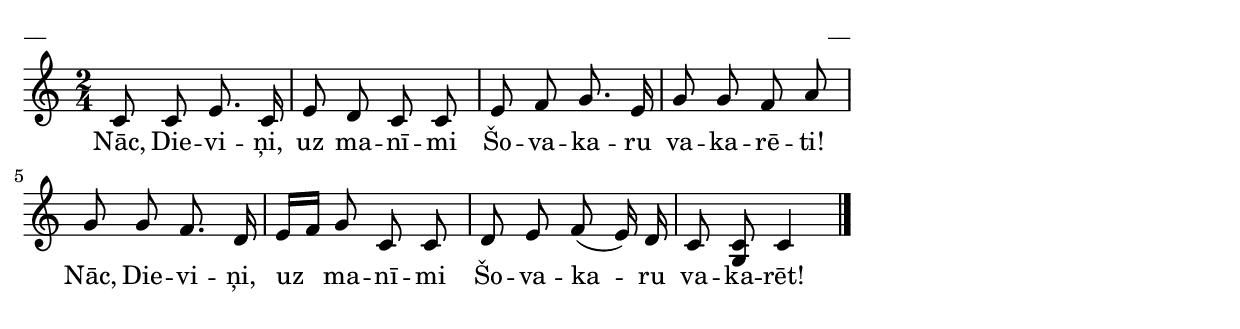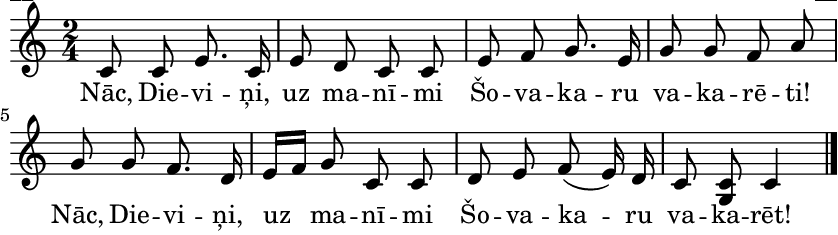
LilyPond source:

\version "2.13.18"
#(ly:set-option 'crop #t)

%\header {
%    title = "Nāc, Dieviņi, uz manīmi"
%}
% Laivas pasākums, p.6
\paper {
line-width = 14\cm
left-margin = 0.4\cm
between-system-padding = 0.1\cm
between-system-space = 0.1\cm
}
\layout {
indent = #0
ragged-last = ##f
}


voiceA = \relative c' {
\clef "treble"
\key c \major
\time 2/4
c8 c e8. c16 | e8 d c c | e8 f g8. e16 | g8 g f a | 
g8 g f8. d16 | e16[ f] g8 c, c | d8 e f8( e16) d | c8 <<g c>> c4  
\bar "|."
} 

lyricA = \lyricmode {
Nāc, Die -- vi -- ņi, uz ma -- nī -- mi
Šo -- va -- ka -- ru va -- ka -- rē -- ti! 
Nāc, Die -- vi -- ņi, uz ma -- nī -- mi
Šo -- va -- ka -- ru va -- ka -- rēt! 
}

fullScore = <<
\new Staff {
<<
\new Voice = "voiceA" { \oneVoice \autoBeamOff \voiceA }
\new Lyrics \lyricsto "voiceA" \lyricA
>>
}
>>

\score {
\fullScore
\header { piece = "__" opus = "__" }
}
\markup { \with-color #(x11-color 'white) \sans \smaller "__" }
\score {
\unfoldRepeats
\fullScore
\midi {
\context { \Staff \remove "Staff_performer" }
\context { \Voice \consists "Staff_performer" }
}
}



